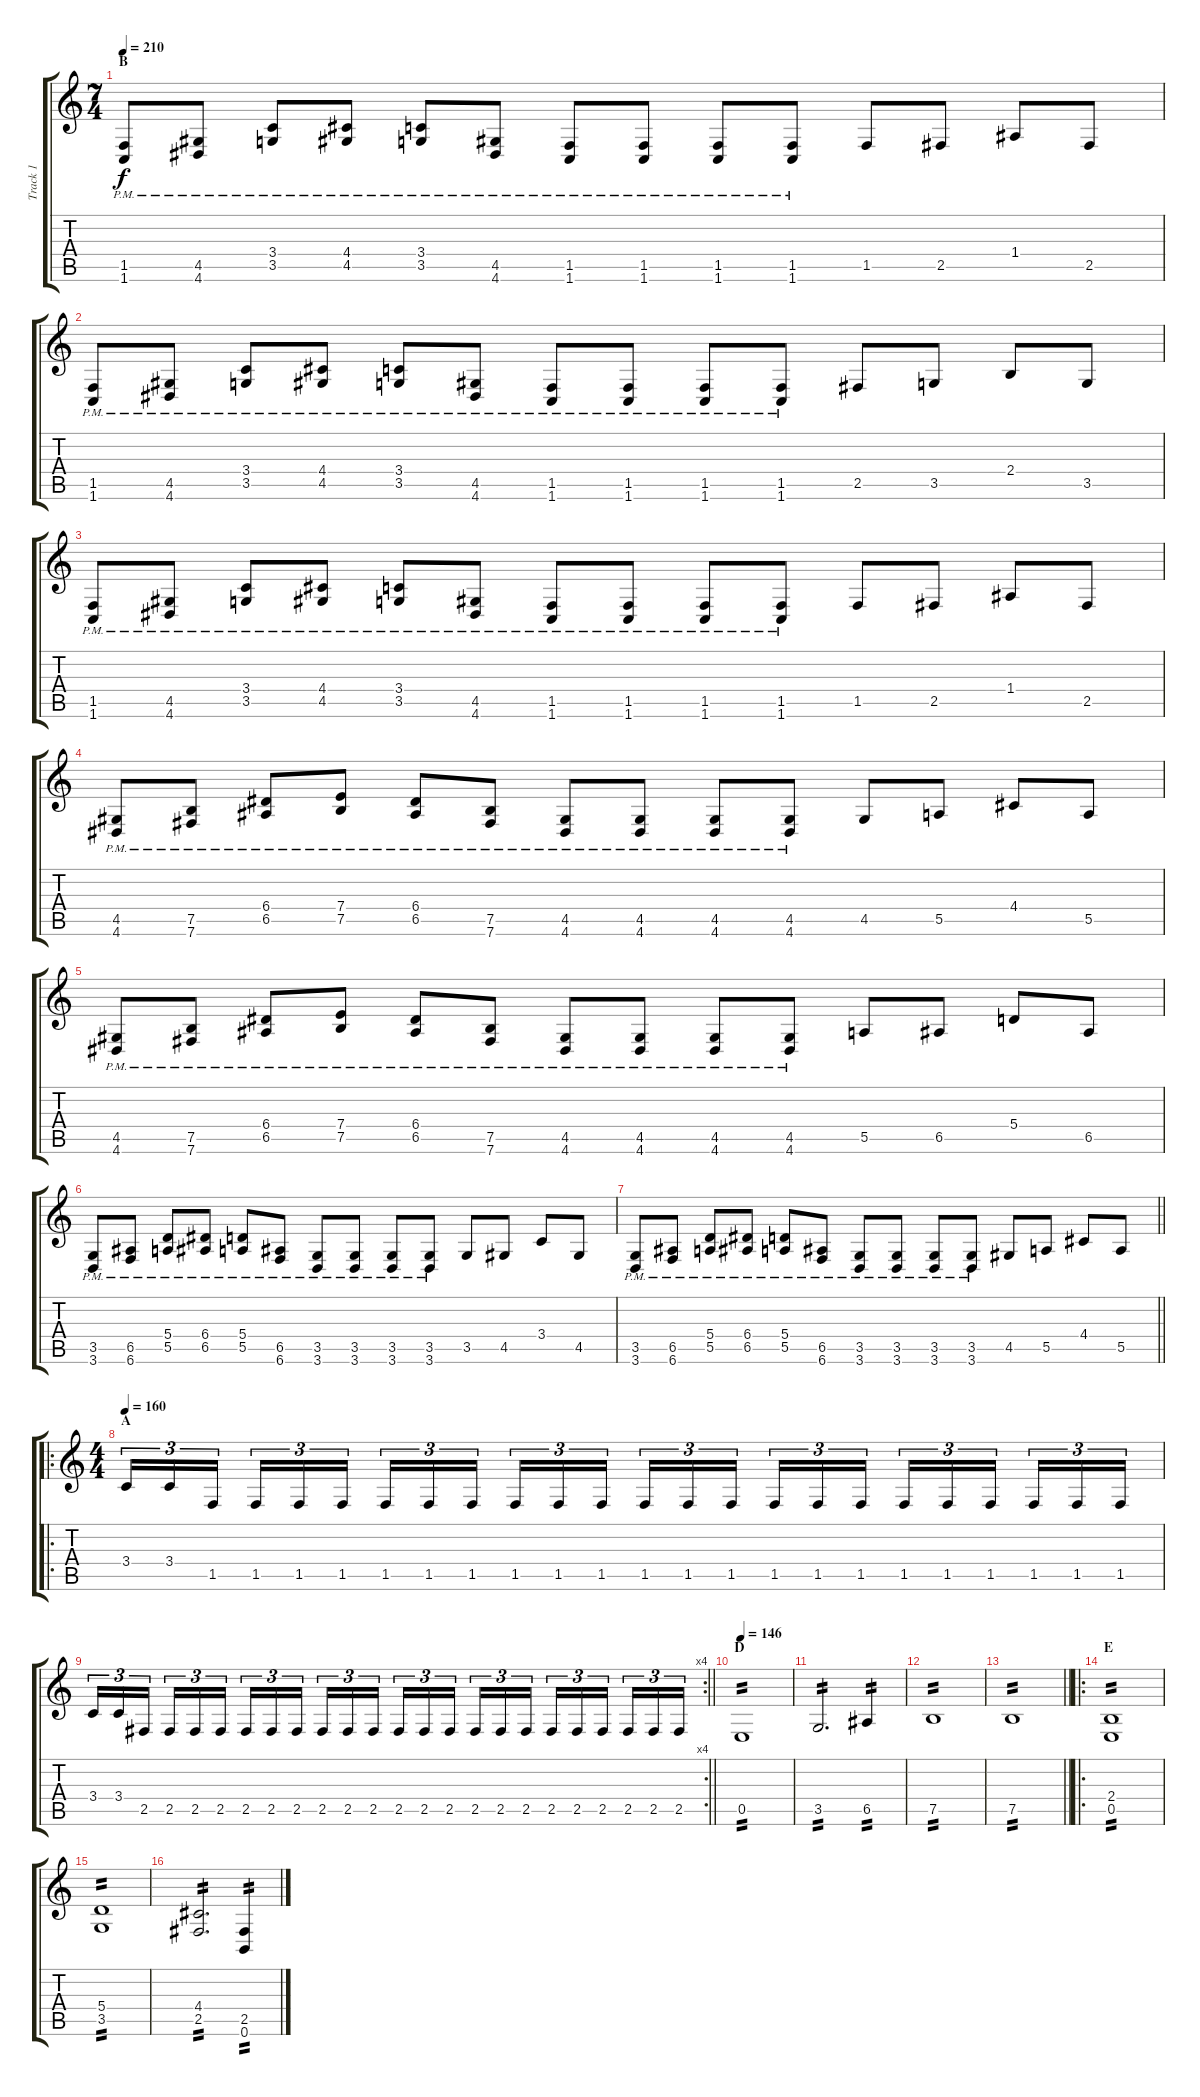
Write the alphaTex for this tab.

\track ("Track 1" "Track 1") {instrument distortionguitar}
\staff {score tabs}
\tuning (B3 Gb3 D3 A2 E2 B1) {hide}
\ts (7 4)
\section ("" "B")
\tempo 210
\clef g2
\ks c
(1.5{pm} 1.6{pm}).8{dy f} (4.5{pm} 4.6{pm}).8 (3.4{pm} 3.5{pm}).8 (4.4{pm} 4.5{pm}).8 (3.4{pm} 3.5{pm}).8 (4.5{pm} 4.6{pm}).8 (1.5{pm} 1.6{pm}).8 (1.5{pm} 1.6{pm}).8 (1.5{pm} 1.6{pm}).8 (1.5{pm} 1.6{pm}).8 1.5.8 2.5.8 1.4.8 2.5.8 |
(1.5{pm} 1.6{pm}).8 (4.5{pm} 4.6{pm}).8 (3.4{pm} 3.5{pm}).8 (4.4{pm} 4.5{pm}).8 (3.4{pm} 3.5{pm}).8 (4.5{pm} 4.6{pm}).8 (1.5{pm} 1.6{pm}).8 (1.5{pm} 1.6{pm}).8 (1.5{pm} 1.6{pm}).8 (1.5{pm} 1.6{pm}).8 2.5.8 3.5.8 2.4.8 3.5.8 |
(1.5{pm} 1.6{pm}).8 (4.5{pm} 4.6{pm}).8 (3.4{pm} 3.5{pm}).8 (4.4{pm} 4.5{pm}).8 (3.4{pm} 3.5{pm}).8 (4.5{pm} 4.6{pm}).8 (1.5{pm} 1.6{pm}).8 (1.5{pm} 1.6{pm}).8 (1.5{pm} 1.6{pm}).8 (1.5{pm} 1.6{pm}).8 1.5.8 2.5.8 1.4.8 2.5.8 |
(4.5{pm} 4.6{pm}).8 (7.5{pm} 7.6{pm}).8 (6.4{pm} 6.5{pm}).8 (7.4{pm} 7.5{pm}).8 (6.4{pm} 6.5{pm}).8 (7.5{pm} 7.6{pm}).8 (4.5{pm} 4.6{pm}).8 (4.5{pm} 4.6{pm}).8 (4.5{pm} 4.6{pm}).8 (4.5{pm} 4.6{pm}).8 4.5.8 5.5.8 4.4.8 5.5.8 |
(4.5{pm} 4.6{pm}).8 (7.5{pm} 7.6{pm}).8 (6.4{pm} 6.5{pm}).8 (7.4{pm} 7.5{pm}).8 (6.4{pm} 6.5{pm}).8 (7.5{pm} 7.6{pm}).8 (4.5{pm} 4.6{pm}).8 (4.5{pm} 4.6{pm}).8 (4.5{pm} 4.6{pm}).8 (4.5{pm} 4.6{pm}).8 5.5.8 6.5.8 5.4.8 6.5.8 |
(3.5{pm} 3.6{pm}).8 (6.5{pm} 6.6{pm}).8 (5.4{pm} 5.5{pm}).8 (6.4{pm} 6.5{pm}).8 (5.4{pm} 5.5{pm}).8 (6.5{pm} 6.6{pm}).8 (3.5{pm} 3.6{pm}).8 (3.5{pm} 3.6{pm}).8 (3.5{pm} 3.6{pm}).8 (3.5{pm} 3.6{pm}).8 3.5.8 4.5.8 3.4.8 4.5.8 |
\barLineRight lightlight
(3.5{pm} 3.6{pm}).8 (6.5{pm} 6.6{pm}).8 (5.4{pm} 5.5{pm}).8 (6.4{pm} 6.5{pm}).8 (5.4{pm} 5.5{pm}).8 (6.5{pm} 6.6{pm}).8 (3.5{pm} 3.6{pm}).8 (3.5{pm} 3.6{pm}).8 (3.5{pm} 3.6{pm}).8 (3.5{pm} 3.6{pm}).8 4.5.8 5.5.8 4.4.8 5.5.8 |
\ro
\ts (4 4)
\section ("" "A")
\tempo 160
3.4.16{tu (3 2)} 3.4.16{tu (3 2)} 1.5.16{tu (3 2) beam splitsecondary} 1.5.16{tu (3 2)} 1.5.16{tu (3 2)} 1.5.16{tu (3 2)} 1.5.16{tu (3 2)} 1.5.16{tu (3 2)} 1.5.16{tu (3 2) beam splitsecondary} 1.5.16{tu (3 2)} 1.5.16{tu (3 2)} 1.5.16{tu (3 2)} 1.5.16{tu (3 2)} 1.5.16{tu (3 2)} 1.5.16{tu (3 2) beam splitsecondary} 1.5.16{tu (3 2)} 1.5.16{tu (3 2)} 1.5.16{tu (3 2)} 1.5.16{tu (3 2)} 1.5.16{tu (3 2)} 1.5.16{tu (3 2) beam splitsecondary} 1.5.16{tu (3 2)} 1.5.16{tu (3 2)} 1.5.16{tu (3 2)} |
\rc 4
\barLineRight lightlight
3.4.16{tu (3 2)} 3.4.16{tu (3 2)} 2.5.16{tu (3 2) beam splitsecondary} 2.5.16{tu (3 2)} 2.5.16{tu (3 2)} 2.5.16{tu (3 2)} 2.5.16{tu (3 2)} 2.5.16{tu (3 2)} 2.5.16{tu (3 2) beam splitsecondary} 2.5.16{tu (3 2)} 2.5.16{tu (3 2)} 2.5.16{tu (3 2)} 2.5.16{tu (3 2)} 2.5.16{tu (3 2)} 2.5.16{tu (3 2) beam splitsecondary} 2.5.16{tu (3 2)} 2.5.16{tu (3 2)} 2.5.16{tu (3 2)} 2.5.16{tu (3 2)} 2.5.16{tu (3 2)} 2.5.16{tu (3 2) beam splitsecondary} 2.5.16{tu (3 2)} 2.5.16{tu (3 2)} 2.5.16{tu (3 2)} |
\section ("" "D")
\tempo 146
0.5.1{tp 2} |
3.5.2{d tp 2} 6.5.4{tp 2} |
7.5.1{tp 2} |
\barLineRight lightlight
7.5.1{tp 2} |
\ro
\section ("" "E")
(2.4 0.5).1{tp 2} |
(5.4 3.5).1{tp 2} |
(4.4 2.5).2{d tp 2} (2.5 0.6).4{tp 2}
